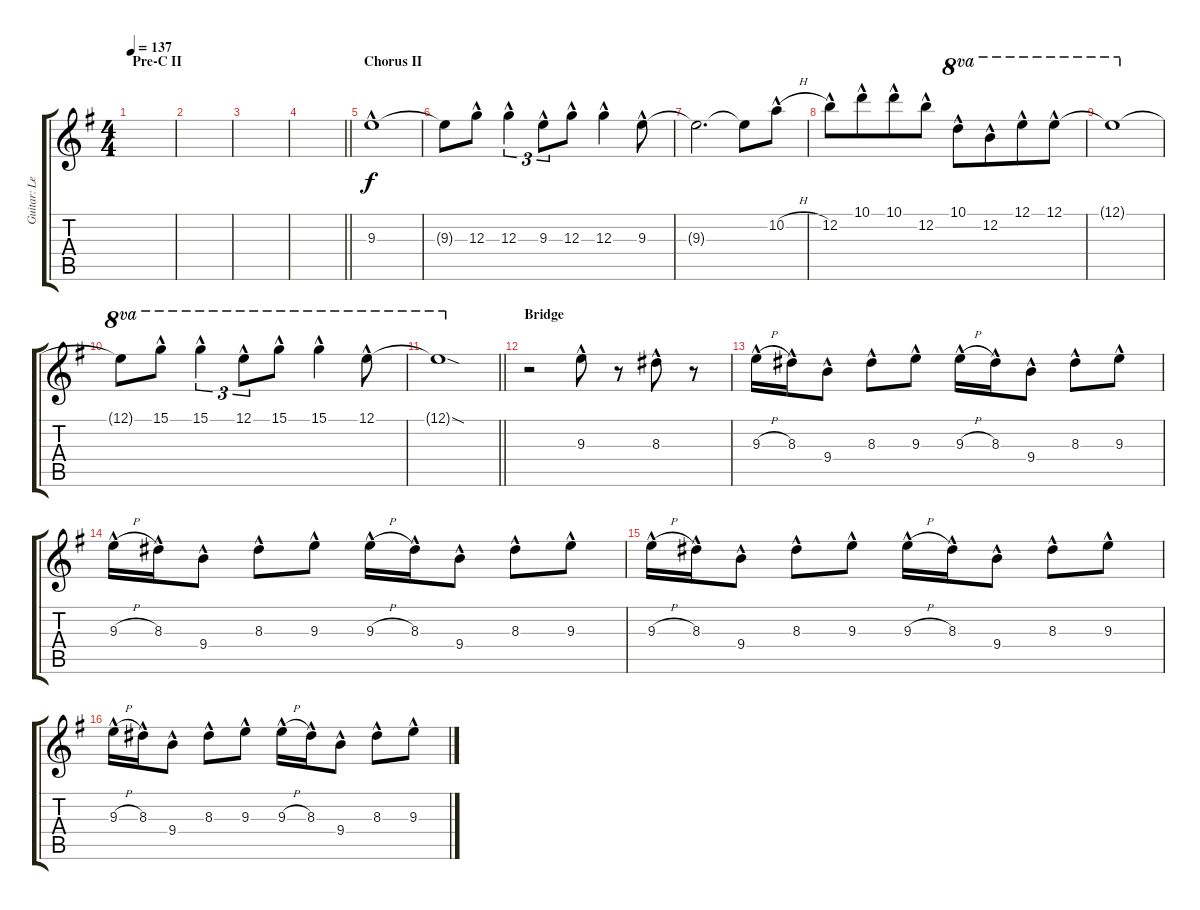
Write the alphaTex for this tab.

\track ("Guitar: Lead" "Guitar: Le") {instrument overdrivenguitar}
\staff {score tabs}
\tuning (E4 B3 G3 D3 A2 E2) {hide}
\ts (4 4)
\section ("" "Pre-C II")
\tempo 137
\clef g2
\ks g
|
|
|
\barLineRight lightlight
|
\section ("" "Chorus II")
9.3{hac}.1 |
9.3{t}.8 12.3{hac}.8 12.3{hac}.4{tu (3 2)} 9.3{hac}.8{tu (3 2) beam merge} 12.3{hac}.8 12.3{hac}.4 9.3{hac}.8 |
9.3{t}.2{d} 9.3{t}.8 10.2{h hac}.8 |
12.2{hac}.8 10.1{hac}.8{beam merge} 10.1{hac}.8 12.2{hac}.8 10.1{hac}.8{ot 8va} 12.2{hac}.8{ot 8va beam merge} 12.1{hac}.8{ot 8va} 12.1{hac}.8{ot 8va} |
12.1{t}.1{ot 8va} |
12.1{t}.8{ot 8va} 15.1{hac}.8{ot 8va} 15.1{hac}.4{tu (3 2) ot 8va} 12.1{hac}.8{tu (3 2) ot 8va beam merge} 15.1{hac}.8{ot 8va} 15.1{hac}.4{ot 8va} 12.1{hac}.8{ot 8va} |
\barLineRight lightlight
12.1{sod t}.1{ot 8va} |
\section ("" "Bridge")
r.2 9.3{hac}.8 r.8 8.3{hac}.8 r.8 |
9.3{h hac}.16 8.3{hac}.16 9.4{hac}.8 8.3{hac}.8 9.3{hac}.8 9.3{h hac}.16 8.3{hac}.16 9.4{hac}.8 8.3{hac}.8 9.3{hac}.8 |
9.3{h hac}.16 8.3{hac}.16 9.4{hac}.8 8.3{hac}.8 9.3{hac}.8 9.3{h hac}.16 8.3{hac}.16 9.4{hac}.8 8.3{hac}.8 9.3{hac}.8 |
9.3{h hac}.16 8.3{hac}.16 9.4{hac}.8 8.3{hac}.8 9.3{hac}.8 9.3{h hac}.16 8.3{hac}.16 9.4{hac}.8 8.3{hac}.8 9.3{hac}.8 |
9.3{h hac}.16 8.3{hac}.16 9.4{hac}.8 8.3{hac}.8 9.3{hac}.8 9.3{h hac}.16 8.3{hac}.16 9.4{hac}.8 8.3{hac}.8 9.3{hac}.8
